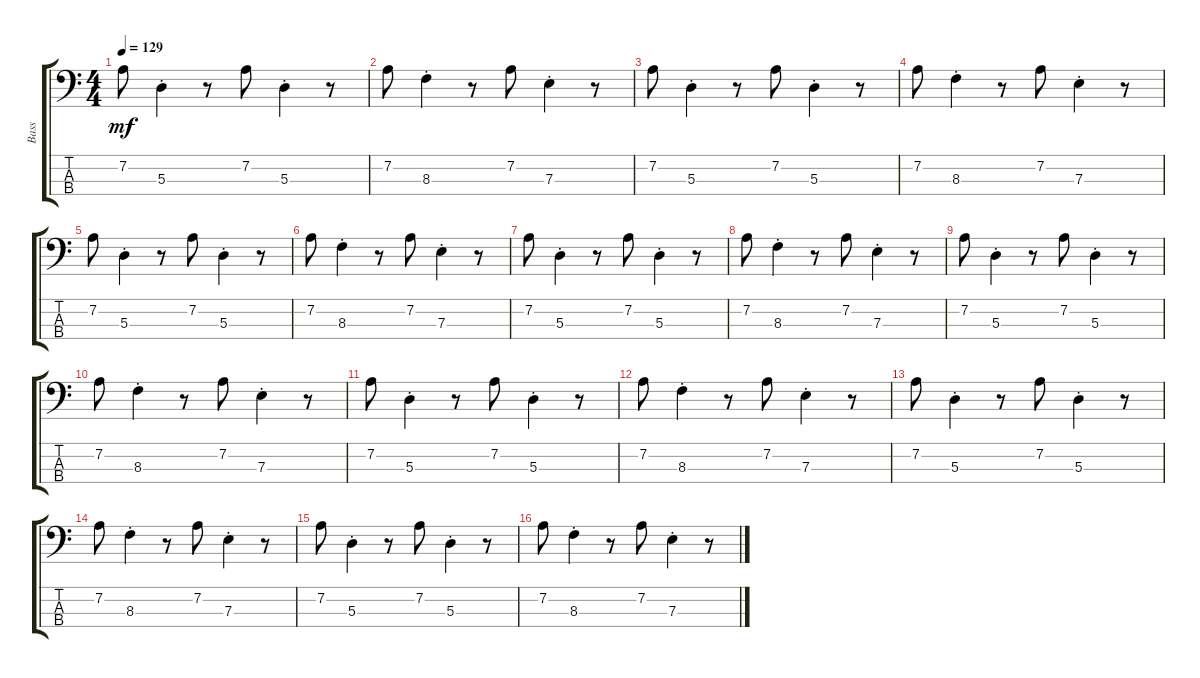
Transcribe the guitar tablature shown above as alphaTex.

\track ("Bass" "Bass") {instrument electricbassfinger}
\staff {score tabs}
\tuning (G2 D2 A1 E1) {hide}
\ts (4 4)
\tempo 129
\clef f4
\ks c
7.2.8{dy mf volume 8} 5.3{st}.4 r.8 7.2.8 5.3{st}.4 r.8 |
7.2.8 8.3{st}.4 r.8 7.2.8 7.3{st}.4 r.8 |
7.2.8{volume 8} 5.3{st}.4 r.8 7.2.8 5.3{st}.4 r.8 |
7.2.8 8.3{st}.4 r.8 7.2.8 7.3{st}.4 r.8 |
7.2.8{volume 8} 5.3{st}.4 r.8 7.2.8 5.3{st}.4 r.8 |
7.2.8 8.3{st}.4 r.8 7.2.8 7.3{st}.4 r.8 |
7.2.8{volume 8} 5.3{st}.4 r.8 7.2.8 5.3{st}.4 r.8 |
7.2.8 8.3{st}.4 r.8 7.2.8 7.3{st}.4 r.8 |
7.2.8{volume 8} 5.3{st}.4 r.8 7.2.8 5.3{st}.4 r.8 |
7.2.8 8.3{st}.4 r.8 7.2.8 7.3{st}.4 r.8 |
7.2.8{volume 8} 5.3{st}.4 r.8 7.2.8 5.3{st}.4 r.8 |
7.2.8 8.3{st}.4 r.8 7.2.8 7.3{st}.4 r.8 |
7.2.8{volume 8} 5.3{st}.4 r.8 7.2.8 5.3{st}.4 r.8 |
7.2.8 8.3{st}.4 r.8 7.2.8 7.3{st}.4 r.8 |
7.2.8{volume 8} 5.3{st}.4 r.8 7.2.8 5.3{st}.4 r.8 |
7.2.8 8.3{st}.4 r.8 7.2.8 7.3{st}.4 r.8
